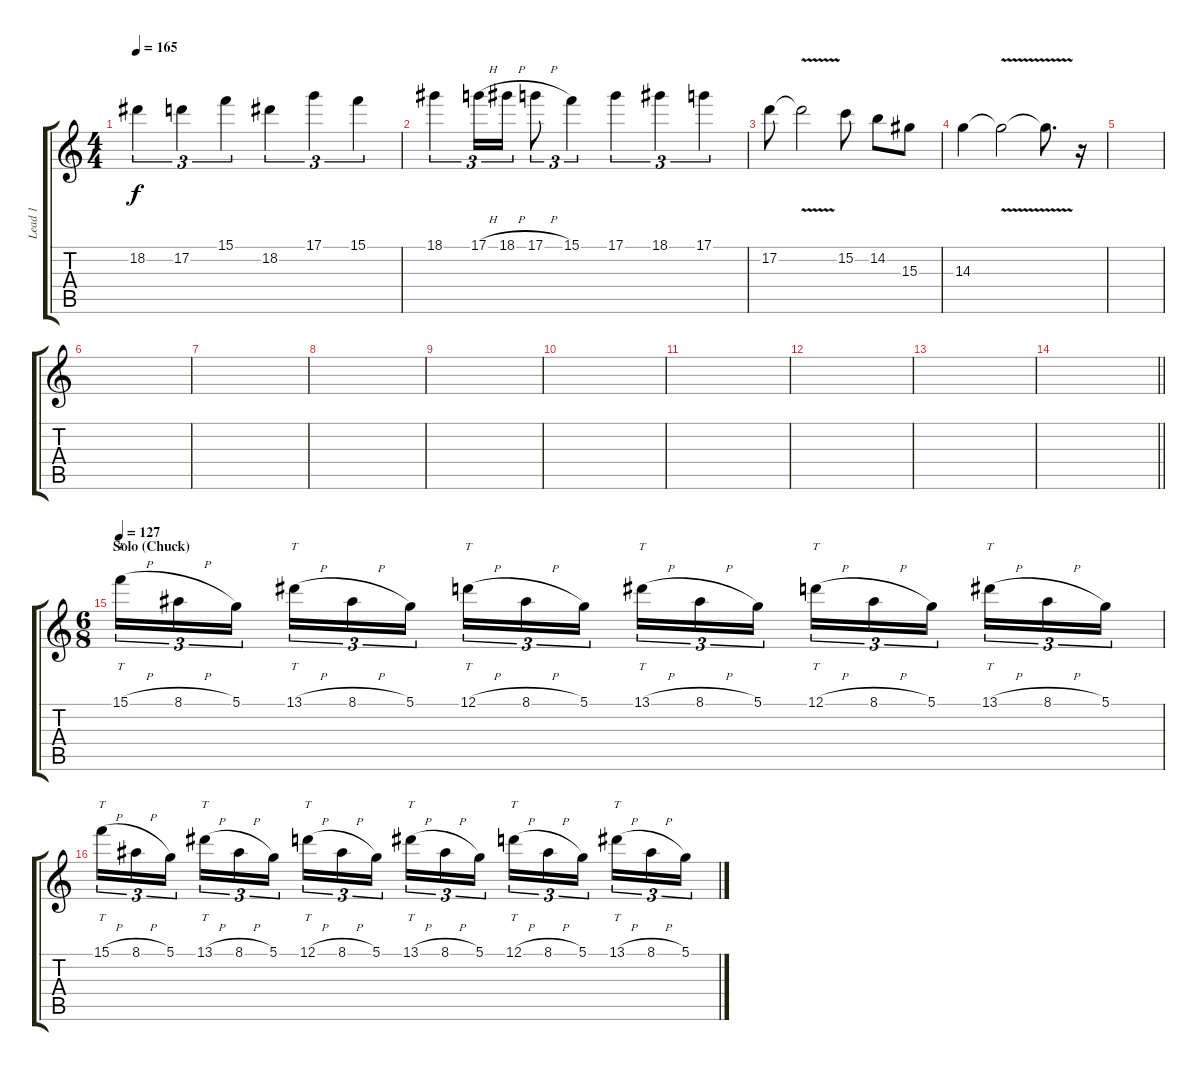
\track ("Lead 1" "Lead 1") {instrument distortionguitar}
\staff {score tabs}
\tuning (D4 A3 F3 C3 G2 D2) {hide}
\ts (4 4)
\tempo 165
\clef g2
\ks c
18.2.4{tu (3 2) dy f} 17.2.4{tu (3 2)} 15.1.4{tu (3 2)} 18.2.4{tu (3 2)} 17.1.4{tu (3 2)} 15.1.4{tu (3 2)} |
18.1.4{tu (3 2)} 17.1{h}.16{tu (3 2)} 18.1{h}.16{tu (3 2)} 17.1{h}.8{tu (3 2)} 15.1.4{tu (3 2)} 17.1.4{tu (3 2)} 18.1.4{tu (3 2)} 17.1.4{tu (3 2)} |
17.2.8 17.2{v t}.2 15.2.8 14.2.8 15.3.8 |
14.3.4 14.3{v t}.2 14.3{v t}.8{d} r.16 |
|
|
|
|
|
|
|
|
|
\barLineRight lightlight
|
\ts (6 8)
\section ("" "Solo (Chuck)")
\tempo 127
15.1{h}.16{tt tu (3 2)} 8.1{h}.16{tu (3 2)} 5.1.16{tu (3 2) beam splitsecondary} 13.1{h}.16{tt tu (3 2)} 8.1{h}.16{tu (3 2)} 5.1.16{tu (3 2) beam splitsecondary} 12.1{h}.16{tt tu (3 2)} 8.1{h}.16{tu (3 2)} 5.1.16{tu (3 2)} 13.1{h}.16{tt tu (3 2)} 8.1{h}.16{tu (3 2)} 5.1.16{tu (3 2) beam splitsecondary} 12.1{h}.16{tt tu (3 2)} 8.1{h}.16{tu (3 2)} 5.1.16{tu (3 2) beam splitsecondary} 13.1{h}.16{tt tu (3 2)} 8.1{h}.16{tu (3 2)} 5.1.16{tu (3 2)} |
15.1{h}.16{tt tu (3 2)} 8.1{h}.16{tu (3 2)} 5.1.16{tu (3 2) beam splitsecondary} 13.1{h}.16{tt tu (3 2)} 8.1{h}.16{tu (3 2)} 5.1.16{tu (3 2) beam splitsecondary} 12.1{h}.16{tt tu (3 2)} 8.1{h}.16{tu (3 2)} 5.1.16{tu (3 2)} 13.1{h}.16{tt tu (3 2)} 8.1{h}.16{tu (3 2)} 5.1.16{tu (3 2) beam splitsecondary} 12.1{h}.16{tt tu (3 2)} 8.1{h}.16{tu (3 2)} 5.1.16{tu (3 2) beam splitsecondary} 13.1{h}.16{tt tu (3 2)} 8.1{h}.16{tu (3 2)} 5.1.16{tu (3 2)}
